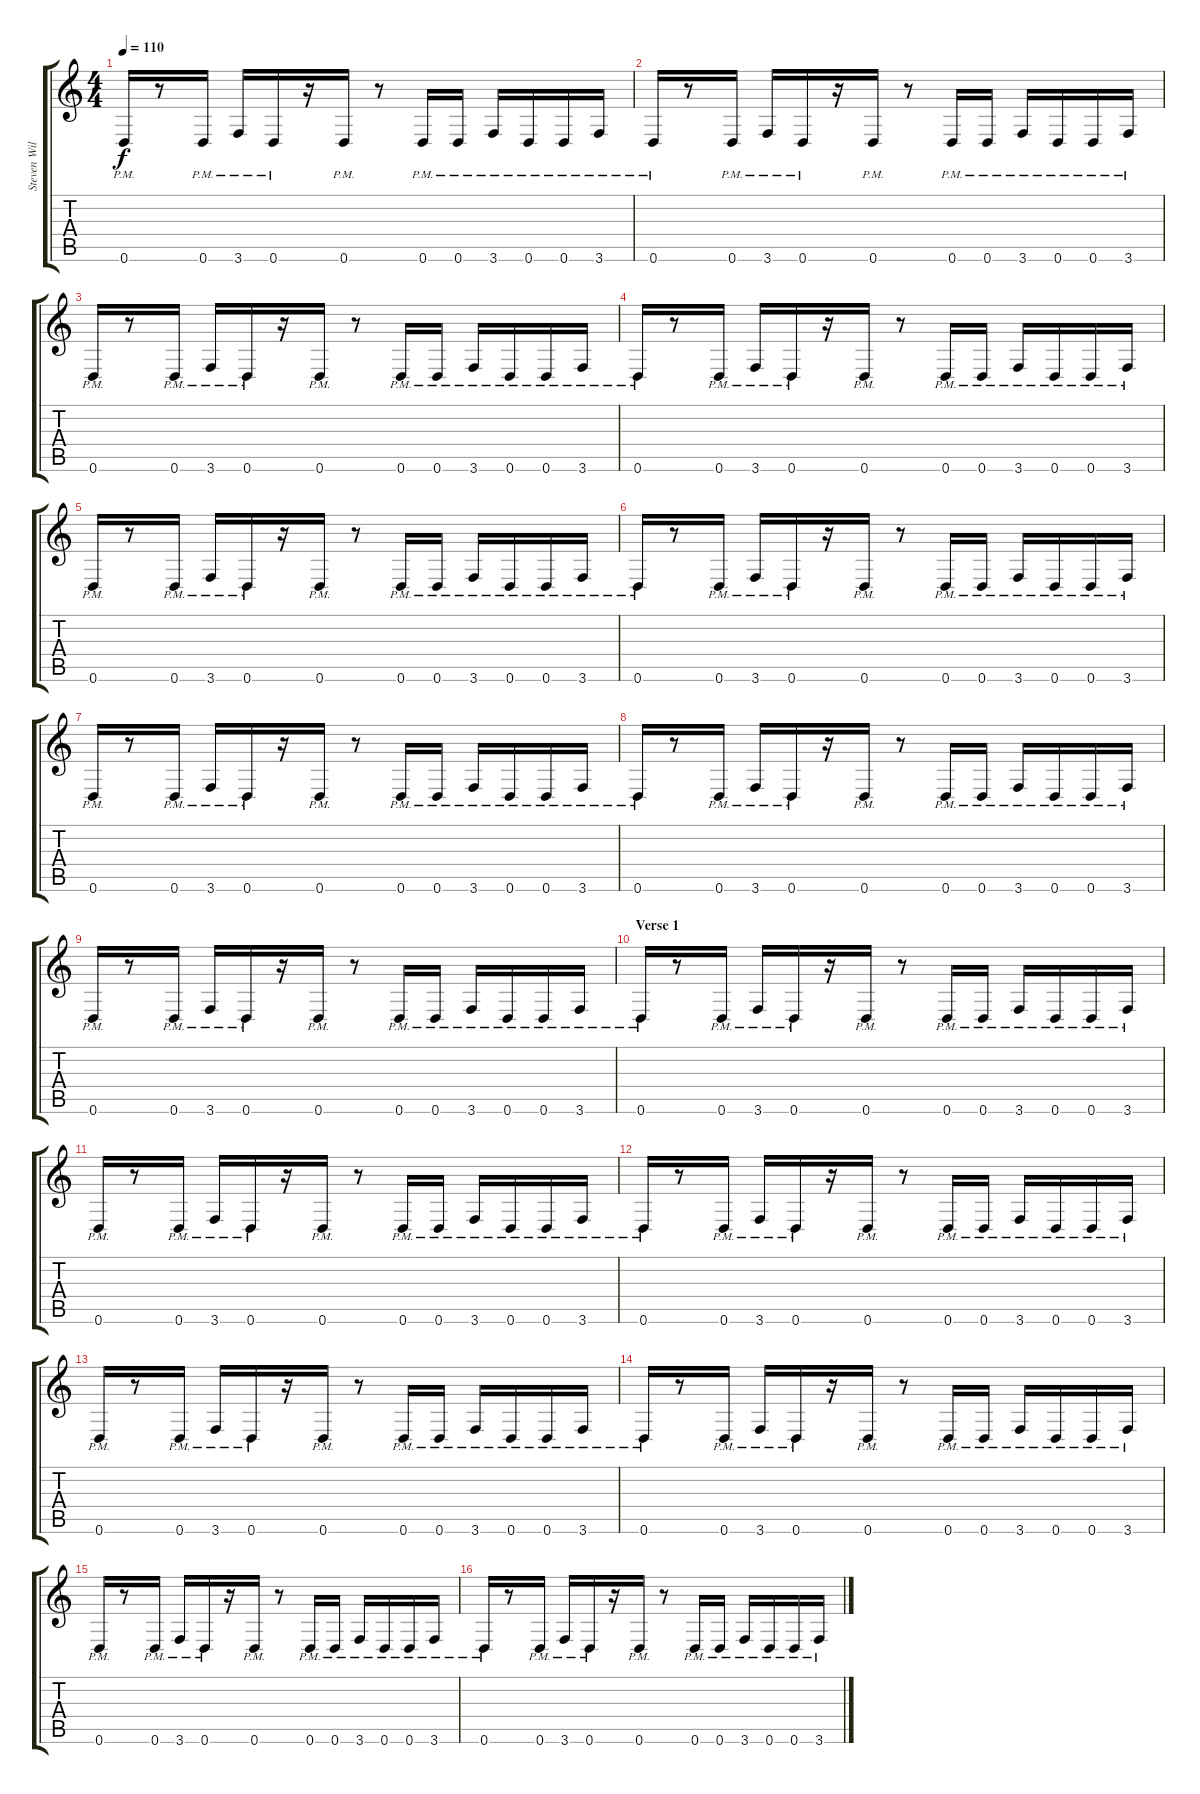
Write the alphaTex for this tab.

\track ("Steven Wilson - Guitar 1" "Steven Wil") {instrument electricguitarjazz}
\staff {score tabs}
\tuning (E4 B3 G3 D3 A2 D2) {hide}
\ts (4 4)
\tempo 110
\clef g2
\ks c
0.6{pm}.16{dy f} r.8 0.6{pm}.16 3.6{pm}.16 0.6{pm}.16 r.16 0.6{pm}.16 r.8 0.6{pm}.16 0.6{pm}.16 3.6{pm}.16 0.6{pm}.16 0.6{pm}.16 3.6{pm}.16 |
0.6{pm}.16 r.8 0.6{pm}.16 3.6{pm}.16 0.6{pm}.16 r.16 0.6{pm}.16 r.8 0.6{pm}.16 0.6{pm}.16 3.6{pm}.16 0.6{pm}.16 0.6{pm}.16 3.6{pm}.16 |
0.6{pm}.16 r.8 0.6{pm}.16 3.6{pm}.16 0.6{pm}.16 r.16 0.6{pm}.16 r.8 0.6{pm}.16 0.6{pm}.16 3.6{pm}.16 0.6{pm}.16 0.6{pm}.16 3.6{pm}.16 |
0.6{pm}.16 r.8 0.6{pm}.16 3.6{pm}.16 0.6{pm}.16 r.16 0.6{pm}.16 r.8 0.6{pm}.16 0.6{pm}.16 3.6{pm}.16 0.6{pm}.16 0.6{pm}.16 3.6{pm}.16 |
0.6{pm}.16 r.8 0.6{pm}.16 3.6{pm}.16 0.6{pm}.16 r.16 0.6{pm}.16 r.8 0.6{pm}.16 0.6{pm}.16 3.6{pm}.16 0.6{pm}.16 0.6{pm}.16 3.6{pm}.16 |
0.6{pm}.16 r.8 0.6{pm}.16 3.6{pm}.16 0.6{pm}.16 r.16 0.6{pm}.16 r.8 0.6{pm}.16 0.6{pm}.16 3.6{pm}.16 0.6{pm}.16 0.6{pm}.16 3.6{pm}.16 |
0.6{pm}.16 r.8 0.6{pm}.16 3.6{pm}.16 0.6{pm}.16 r.16 0.6{pm}.16 r.8 0.6{pm}.16 0.6{pm}.16 3.6{pm}.16 0.6{pm}.16 0.6{pm}.16 3.6{pm}.16 |
0.6{pm}.16 r.8 0.6{pm}.16 3.6{pm}.16 0.6{pm}.16 r.16 0.6{pm}.16 r.8 0.6{pm}.16 0.6{pm}.16 3.6{pm}.16 0.6{pm}.16 0.6{pm}.16 3.6{pm}.16 |
0.6{pm}.16 r.8 0.6{pm}.16 3.6{pm}.16 0.6{pm}.16 r.16 0.6{pm}.16 r.8 0.6{pm}.16 0.6{pm}.16 3.6{pm}.16 0.6{pm}.16 0.6{pm}.16 3.6{pm}.16 |
\section ("" "Verse 1")
0.6{pm}.16 r.8 0.6{pm}.16 3.6{pm}.16 0.6{pm}.16 r.16 0.6{pm}.16 r.8 0.6{pm}.16 0.6{pm}.16 3.6{pm}.16 0.6{pm}.16 0.6{pm}.16 3.6{pm}.16 |
0.6{pm}.16 r.8 0.6{pm}.16 3.6{pm}.16 0.6{pm}.16 r.16 0.6{pm}.16 r.8 0.6{pm}.16 0.6{pm}.16 3.6{pm}.16 0.6{pm}.16 0.6{pm}.16 3.6{pm}.16 |
0.6{pm}.16 r.8 0.6{pm}.16 3.6{pm}.16 0.6{pm}.16 r.16 0.6{pm}.16 r.8 0.6{pm}.16 0.6{pm}.16 3.6{pm}.16 0.6{pm}.16 0.6{pm}.16 3.6{pm}.16 |
0.6{pm}.16 r.8 0.6{pm}.16 3.6{pm}.16 0.6{pm}.16 r.16 0.6{pm}.16 r.8 0.6{pm}.16 0.6{pm}.16 3.6{pm}.16 0.6{pm}.16 0.6{pm}.16 3.6{pm}.16 |
0.6{pm}.16 r.8 0.6{pm}.16 3.6{pm}.16 0.6{pm}.16 r.16 0.6{pm}.16 r.8 0.6{pm}.16 0.6{pm}.16 3.6{pm}.16 0.6{pm}.16 0.6{pm}.16 3.6{pm}.16 |
0.6{pm}.16 r.8 0.6{pm}.16 3.6{pm}.16 0.6{pm}.16 r.16 0.6{pm}.16 r.8 0.6{pm}.16 0.6{pm}.16 3.6{pm}.16 0.6{pm}.16 0.6{pm}.16 3.6{pm}.16 |
0.6{pm}.16 r.8 0.6{pm}.16 3.6{pm}.16 0.6{pm}.16 r.16 0.6{pm}.16 r.8 0.6{pm}.16 0.6{pm}.16 3.6{pm}.16 0.6{pm}.16 0.6{pm}.16 3.6{pm}.16
